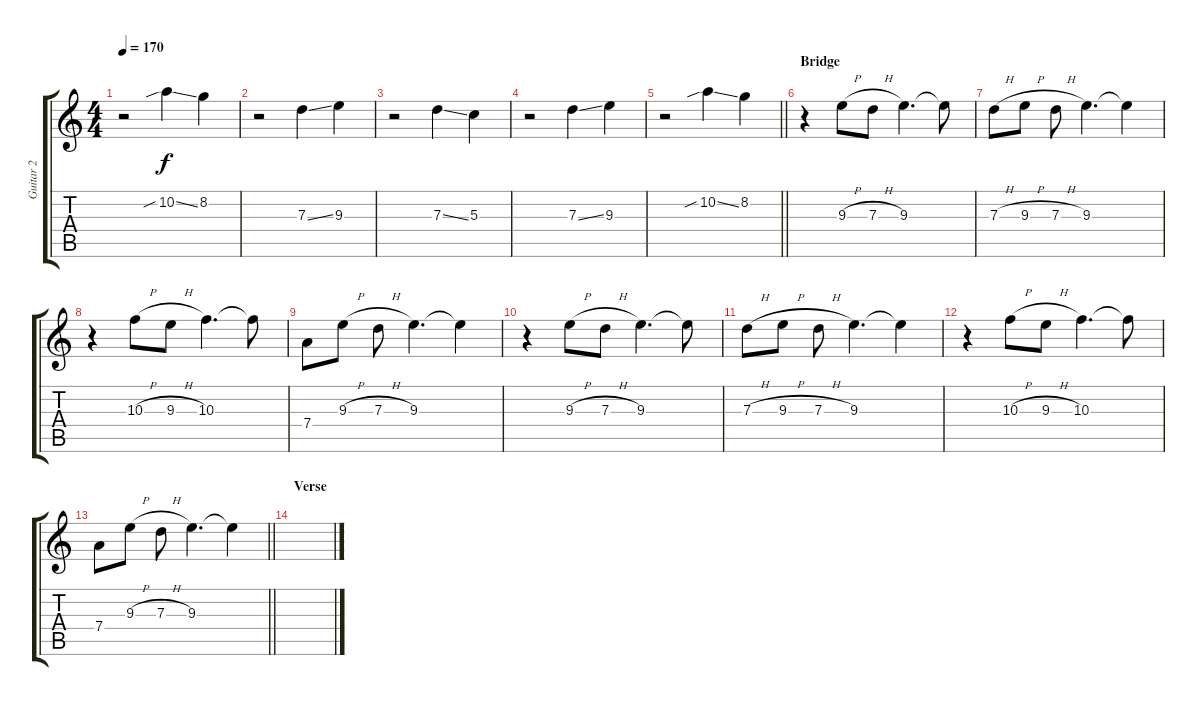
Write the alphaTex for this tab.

\track ("Guitar 2" "Guitar 2") {instrument distortionguitar}
\staff {score tabs}
\tuning (E4 B3 G3 D3 A2 E2) {hide}
\ts (4 4)
\tempo 170
\clef g2
\ks c
r.2{dy f} 10.2{sib ss}.4 8.2.4 |
r.2 7.3{ss}.4 9.3.4 |
r.2 7.3{ss}.4 5.3.4 |
r.2 7.3{ss}.4 9.3.4 |
\barLineRight lightlight
r.2 10.2{sib ss}.4 8.2.4 |
\section ("" "Bridge")
r.4 9.3{h}.8 7.3{h}.8 9.3.4{d} 9.3{t}.8 |
7.3{h}.8 9.3{h}.8 7.3{h}.8 9.3.4{d} 9.3{t}.4 |
r.4 10.3{h}.8 9.3{h}.8 10.3.4{d} 10.3{t}.8 |
7.4.8 9.3{h}.8 7.3{h}.8 9.3.4{d} 9.3{t}.4 |
r.4 9.3{h}.8 7.3{h}.8 9.3.4{d} 9.3{t}.8 |
7.3{h}.8 9.3{h}.8 7.3{h}.8 9.3.4{d} 9.3{t}.4 |
r.4 10.3{h}.8 9.3{h}.8 10.3.4{d} 10.3{t}.8 |
\barLineRight lightlight
7.4.8 9.3{h}.8 7.3{h}.8 9.3.4{d} 9.3{t}.4 |
\section ("" "Verse")
